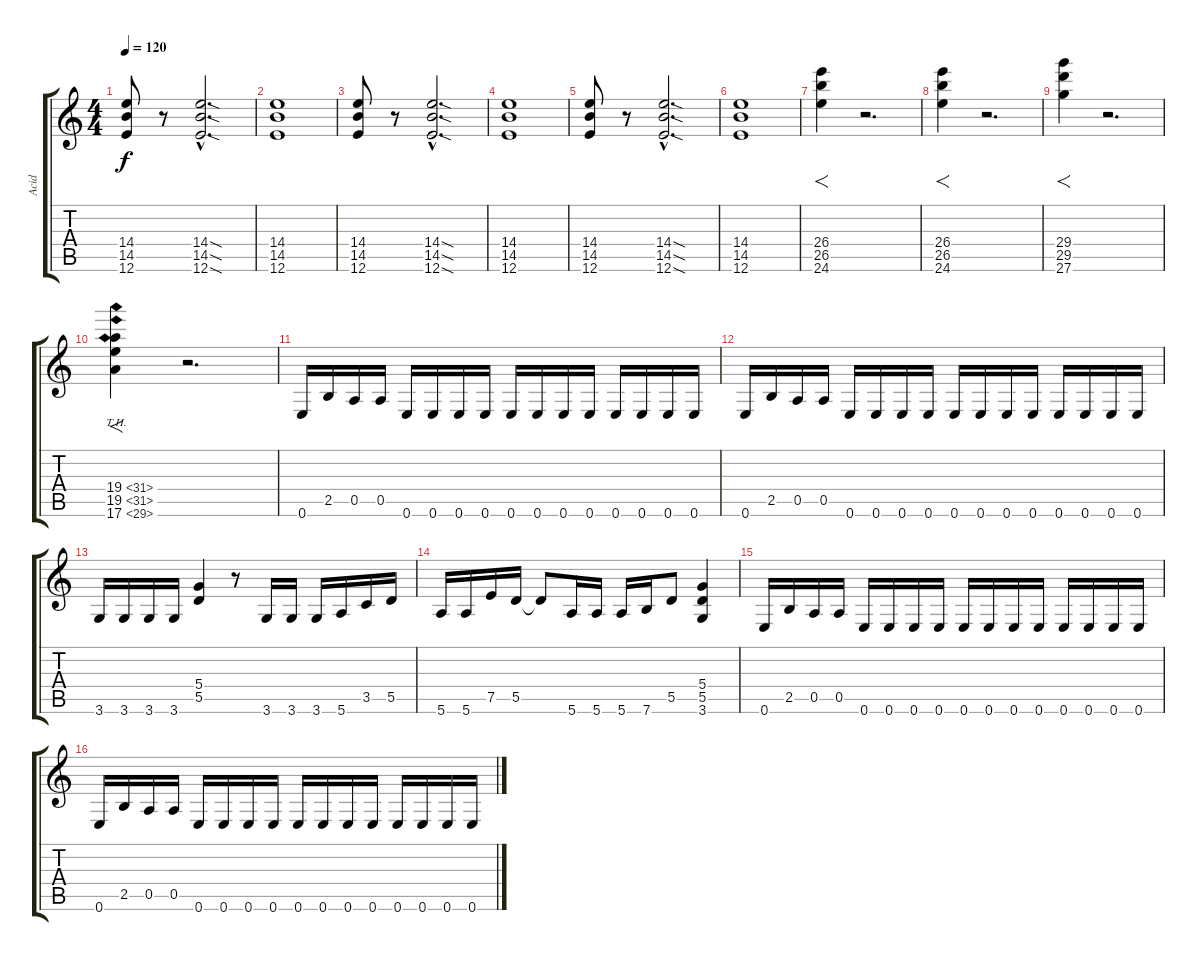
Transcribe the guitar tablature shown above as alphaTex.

\track ("Acid" "Acid") {instrument distortionguitar}
\staff {score tabs}
\tuning (E4 B3 G3 D3 A2 E2) {hide}
\ts (4 4)
\tempo 120
\clef g2
\ks c
(14.4 14.5 12.6).8{dy f} r.8 (14.4{sod hac} 14.5{sod hac} 12.6{sod hac}).2{d} |
(14.4 14.5 12.6).1 |
(14.4 14.5 12.6).8 r.8 (14.4{sod hac} 14.5{sod hac} 12.6{sod hac}).2{d} |
(14.4 14.5 12.6).1 |
(14.4 14.5 12.6).8 r.8 (14.4{sod hac} 14.5{sod hac} 12.6{sod hac}).2{d} |
(14.4 14.5 12.6).1 |
(26.4 26.5 24.6).4{f balance 0} r.2{d} |
(26.4 26.5 24.6).4{f} r.2{d} |
(29.4 29.5 27.6).4{f} r.2{d} |
(19.4{th 12} 19.5{th 12} 17.6{th 12}).4{f} r.2{d} |
0.6.16{volume 14 balance 13} 2.5.16 0.5.16 0.5.16 0.6.16 0.6.16 0.6.16 0.6.16 0.6.16 0.6.16 0.6.16 0.6.16 0.6.16 0.6.16 0.6.16 0.6.16 |
0.6.16 2.5.16 0.5.16 0.5.16 0.6.16 0.6.16 0.6.16 0.6.16 0.6.16 0.6.16 0.6.16 0.6.16 0.6.16 0.6.16 0.6.16 0.6.16 |
3.6.16 3.6.16 3.6.16 3.6.16 (5.4 5.5).4 r.8 3.6.16 3.6.16 3.6.16 5.6.16 3.5.16 5.5.16 |
5.6.16 5.6.16 7.5.16 5.5.16 5.5{t}.8 5.6.16 5.6.16 5.6.16 7.6.16 5.5.8 (5.4 5.5 3.6).4 |
0.6.16 2.5.16 0.5.16 0.5.16 0.6.16 0.6.16 0.6.16 0.6.16 0.6.16 0.6.16 0.6.16 0.6.16 0.6.16 0.6.16 0.6.16 0.6.16 |
0.6.16 2.5.16 0.5.16 0.5.16 0.6.16 0.6.16 0.6.16 0.6.16 0.6.16 0.6.16 0.6.16 0.6.16 0.6.16 0.6.16 0.6.16 0.6.16
